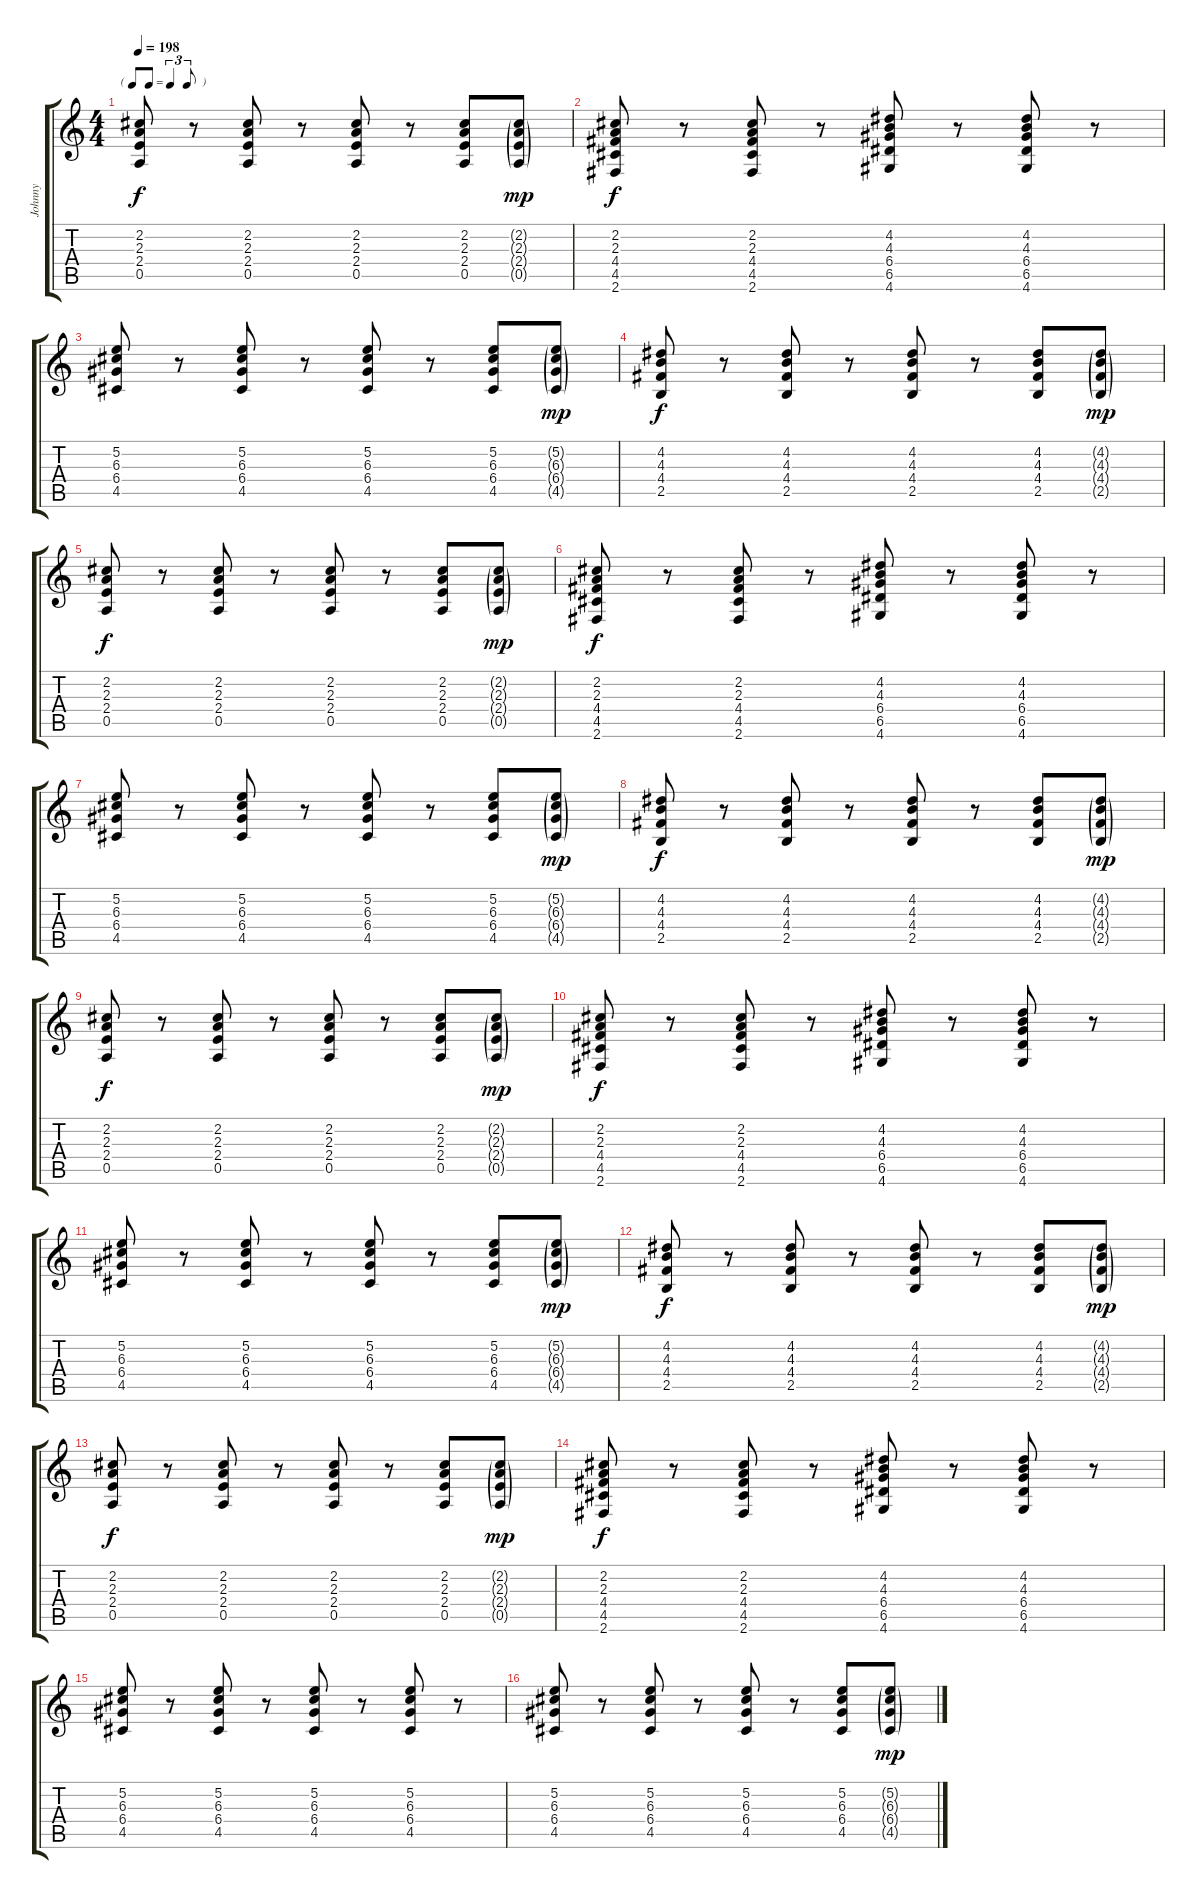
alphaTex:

\track ("Johnny" "Johnny") {instrument electricguitarclean}
\staff {score tabs}
\tuning (E4 B3 G3 D3 A2 E2) {hide}
\ts (4 4)
\tf triplet8th
\tempo 198
\clef g2
\ks c
(2.2 2.3 2.4 0.5).8{dy f} r.8 (2.2 2.3 2.4 0.5).8 r.8 (2.2 2.3 2.4 0.5).8 r.8 (2.2 2.3 2.4 0.5).8 (2.2{g} 2.3{g} 2.4{g} 0.5{g}).8{dy mp} |
(2.2 2.3 4.4 4.5 2.6).8{dy f} r.8 (2.2 2.3 4.4 4.5 2.6).8 r.8 (4.2 4.3 6.4 6.5 4.6).8 r.8 (4.2 4.3 6.4 6.5 4.6).8 r.8 |
(5.2 6.3 6.4 4.5).8 r.8 (5.2 6.3 6.4 4.5).8 r.8 (5.2 6.3 6.4 4.5).8 r.8 (5.2 6.3 6.4 4.5).8 (5.2{g} 6.3{g} 6.4{g} 4.5{g}).8{dy mp} |
(4.2 4.3 4.4 2.5).8{dy f} r.8 (4.2 4.3 4.4 2.5).8 r.8 (4.2 4.3 4.4 2.5).8 r.8 (4.2 4.3 4.4 2.5).8 (4.2{g} 4.3{g} 4.4{g} 2.5{g}).8{dy mp} |
(2.2 2.3 2.4 0.5).8{dy f} r.8 (2.2 2.3 2.4 0.5).8 r.8 (2.2 2.3 2.4 0.5).8 r.8 (2.2 2.3 2.4 0.5).8 (2.2{g} 2.3{g} 2.4{g} 0.5{g}).8{dy mp} |
(2.2 2.3 4.4 4.5 2.6).8{dy f} r.8 (2.2 2.3 4.4 4.5 2.6).8 r.8 (4.2 4.3 6.4 6.5 4.6).8 r.8 (4.2 4.3 6.4 6.5 4.6).8 r.8 |
(5.2 6.3 6.4 4.5).8 r.8 (5.2 6.3 6.4 4.5).8 r.8 (5.2 6.3 6.4 4.5).8 r.8 (5.2 6.3 6.4 4.5).8 (5.2{g} 6.3{g} 6.4{g} 4.5{g}).8{dy mp} |
(4.2 4.3 4.4 2.5).8{dy f} r.8 (4.2 4.3 4.4 2.5).8 r.8 (4.2 4.3 4.4 2.5).8 r.8 (4.2 4.3 4.4 2.5).8 (4.2{g} 4.3{g} 4.4{g} 2.5{g}).8{dy mp} |
(2.2 2.3 2.4 0.5).8{dy f} r.8 (2.2 2.3 2.4 0.5).8 r.8 (2.2 2.3 2.4 0.5).8 r.8 (2.2 2.3 2.4 0.5).8 (2.2{g} 2.3{g} 2.4{g} 0.5{g}).8{dy mp} |
(2.2 2.3 4.4 4.5 2.6).8{dy f} r.8 (2.2 2.3 4.4 4.5 2.6).8 r.8 (4.2 4.3 6.4 6.5 4.6).8 r.8 (4.2 4.3 6.4 6.5 4.6).8 r.8 |
(5.2 6.3 6.4 4.5).8 r.8 (5.2 6.3 6.4 4.5).8 r.8 (5.2 6.3 6.4 4.5).8 r.8 (5.2 6.3 6.4 4.5).8 (5.2{g} 6.3{g} 6.4{g} 4.5{g}).8{dy mp} |
(4.2 4.3 4.4 2.5).8{dy f} r.8 (4.2 4.3 4.4 2.5).8 r.8 (4.2 4.3 4.4 2.5).8 r.8 (4.2 4.3 4.4 2.5).8 (4.2{g} 4.3{g} 4.4{g} 2.5{g}).8{dy mp} |
(2.2 2.3 2.4 0.5).8{dy f} r.8 (2.2 2.3 2.4 0.5).8 r.8 (2.2 2.3 2.4 0.5).8 r.8 (2.2 2.3 2.4 0.5).8 (2.2{g} 2.3{g} 2.4{g} 0.5{g}).8{dy mp} |
(2.2 2.3 4.4 4.5 2.6).8{dy f} r.8 (2.2 2.3 4.4 4.5 2.6).8 r.8 (4.2 4.3 6.4 6.5 4.6).8 r.8 (4.2 4.3 6.4 6.5 4.6).8 r.8 |
(5.2 6.3 6.4 4.5).8 r.8 (5.2 6.3 6.4 4.5).8 r.8 (5.2 6.3 6.4 4.5).8 r.8 (5.2 6.3 6.4 4.5).8 r.8 |
(5.2 6.3 6.4 4.5).8 r.8 (5.2 6.3 6.4 4.5).8 r.8 (5.2 6.3 6.4 4.5).8 r.8 (5.2 6.3 6.4 4.5).8 (5.2{g} 6.3{g} 6.4{g} 4.5{g}).8{dy mp}
